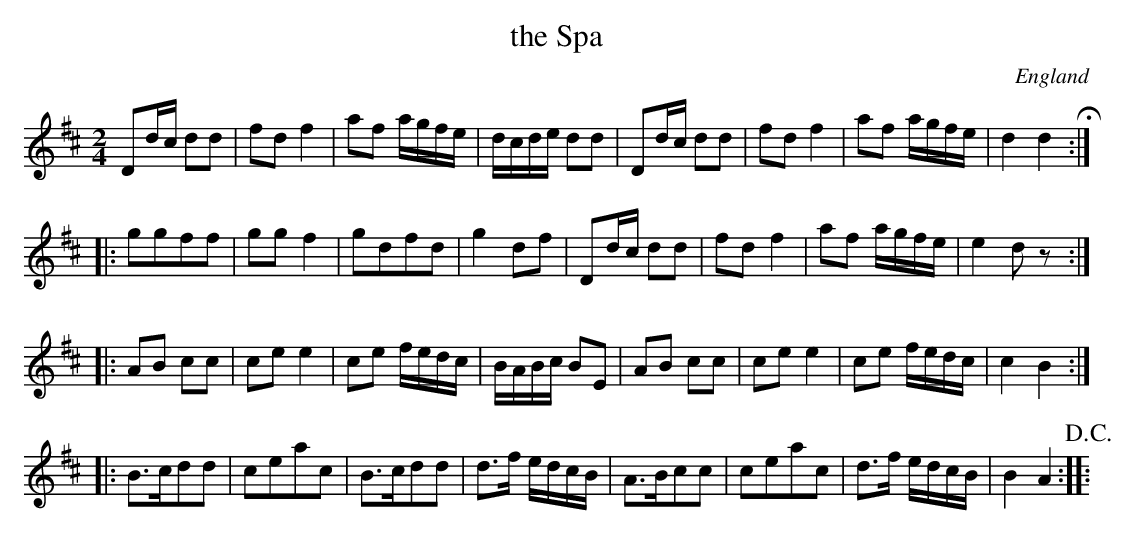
X:1
T:the Spa
L:1/16
M:2/4
O:England
K:D major
D2dc d2d2 | f2d2 f4 | a2f2 agfe | dcde d2d2 |\
D2dc d2d2 | f2d2 f4 | a2f2 agfe | d4 d4 H::
g2g2f2f2 | g2g2f4 | g2d2f2d2 | g4 d2f2 | \
D2dc d2d2 | f2d2 f4 | a2f2 agfe | e4 d2z2 ::
A2B2 c2c2 | c2e2 e4 | c2e2 fedc | BABc B2E2 |\
A2B2 c2c2 | c2e2 e4 | c2e2 fedc | c4B4 ::
B3cd2d2 | c2e2a2c2 | B3cd2d2  | d3f edcB | \
A3Bc2c2 | c2e2a2c2 | d3f edcB | B4A4 !D.C.! ::
